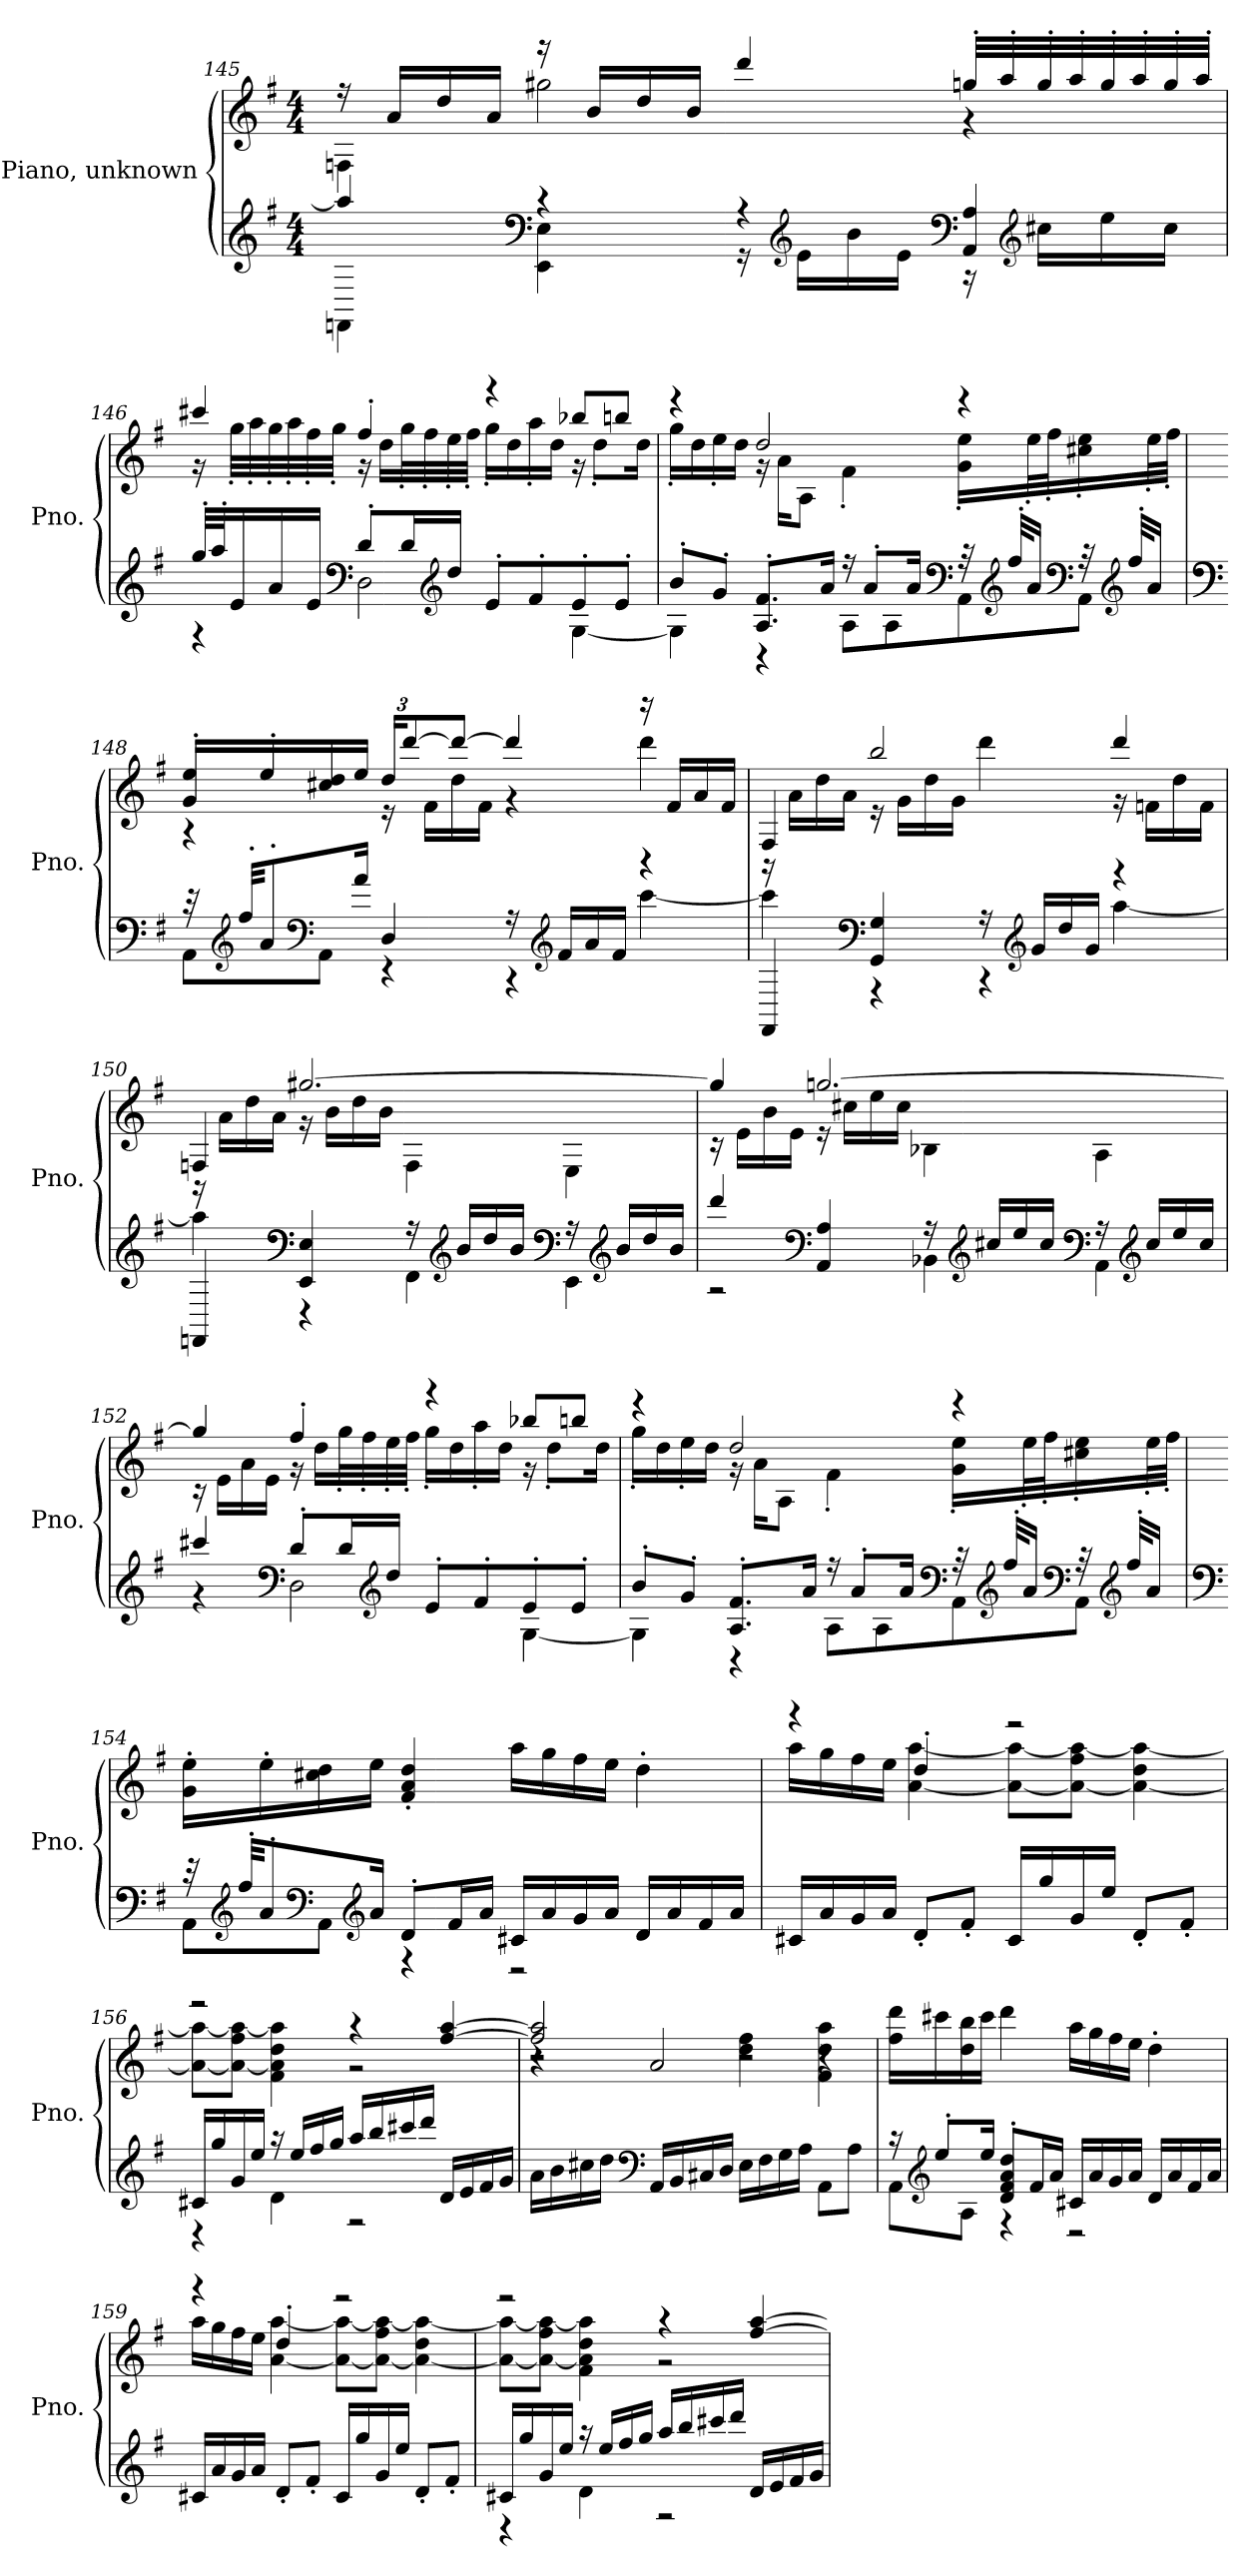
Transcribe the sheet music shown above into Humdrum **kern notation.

**kern	**kern
*part1	*part1
*staff2	*staff1
*I"Piano, unknown	*
*I'Pno.	*
!!LO:LB:g=z
*clefG2	*clefG2
*k[f#]	*k[f#]
*M4/4	*M4/4
=145	=145
*^	*^
4aa/]	4FFn\	16r	4Fn\
.	.	16a/LL	.
.	.	16dd/	.
.	.	16a/JJ	.
*clefF4	*	*	*
4r	4EE\ 4E\	16r	2gg#X\
.	.	16b/LL	.
.	.	16dd/	.
.	.	16b/JJ	.
4r	16r	4ddd/	.
*clefG2	*	*	*
.	16e\LL	.	.
.	16b\	.	.
.	16e\JJ	.	.
*clefF4	*	*	*
4AA/ 4A/	16r	32ggn'/LLL	4r
.	.	32aa'/	.
*clefG2	*	*	*
.	16cc#X\LL	32gg'/	.
.	.	32aa'/	.
.	16ee\	32gg'/	.
.	.	32aa'/	.
.	16cc#\JJ	32gg'/	.
.	.	32aa'/JJJ	.
!!LO:LB:g=z	!!
=146	=146	=146	=146
32gg'/LLL	4r	4ccc#X/	16r
32aa'/J	.	.	.
16e/	.	.	32gg'\LLL
.	.	.	32aa'\
16a/	.	.	32gg'\
.	.	.	32aa'\
16e/JJ	.	.	32ff#'\
.	.	.	32gg'\JJJ
*clefF4	*	*	*
8d'/L	2D\	4ff#'/	16r
.	.	.	16dd\LL
16d/L	.	.	32gg'\L
.	.	.	32ff#'\
*clefG2	*	*	*
16dd/JJ	.	.	32ee'\
.	.	.	32ff#'\JJJ
8e'/L	.	4r	16gg'\LL
.	.	.	16dd\
8f#'/	.	.	16aa'\
.	.	.	16dd\JJ
8e'/	[4G\	8bb-X/L	16r
.	.	.	8dd'\L
8e'/J	.	8bbn/J	.
.	.	.	16dd\Jk
!!LO:LB:g=z	!!
=147	=147	=147	=147
8b'/L	4G\]	4r	16gg'\LL
.	.	.	16dd\
8g'/J	.	.	16ee'\
.	.	.	16dd\JJ
8.A/' 8.f#/'L	4r	2dd/	16r
.	.	.	16a\KL
.	.	.	8A\J
16a/Jk	.	.	.
16r	8A\L	.	4f#'\
8a'/L	.	.	.
.	8A\	.	.
16a/Jk	.	.	.
*clefF4	*	*	*
32r	8AA\	4r	16g\' 16ee\'LL
*clefG2	*	*	*
32ff#'/KLL	.	.	.
16a/JJ	.	.	32ee'\L
.	.	.	32ff#'\J
*clefF4	*	*	*
32r	8AA\J	.	16cc#X\' 16ee\'
*clefG2	*	*	*
32ff#'/KLL	.	.	.
16a/JJ	.	.	32ee'\L
.	.	.	32ff#'\JJJ
!!LO:LB:g=z	!!
=148	=148	=148	=148
*clefF4	*	*	*
32r	8AA\L	16g/' 16ee/'LL	4r
*clefG2	*	*	*
32ff#'/KKL	.	.	.
8a'/	.	16ee'/	.
*clefF4	*	*	*
.	8AA\J	16cc#X/ 16dd/	.
16a/Jk	.	16ee/JJ	.
*	*	*Xbrackettup	*
4D/	4r	24dd/KL	16r
.	.	[12ddd/	.
.	.	.	16f#\LL
.	.	8ddd/J_	16dd\
.	.	.	16f#\JJ
16r	4r	4ddd/]	4r
*clefG2	*	*	*
16f#/LL	.	.	.
16a/	.	.	.
16f#/JJ	.	.	.
4r	[4ccc\	16r	4ddd\
.	.	16f#/LL	.
.	.	16a/	.
.	.	16f#/JJ	.
=149	=149	=149	=149
4FF#/	4ccc\]	4F#/	16r
.	.	.	16a\LL
.	.	.	16dd\
.	.	.	16a\JJ
*clefF4	*	*	*
4GG/ 4G/	4r	2bb/	16r
.	.	.	16g\LL
.	.	.	16dd\
.	.	.	16g\JJ
16r	4r	.	4ddd\
*clefG2	*	*	*
16g/LL	.	.	.
16dd/	.	.	.
16g/JJ	.	.	.
4r	[4aa\	4ddd/	16r
.	.	.	16fn\LL
.	.	.	16dd\
.	.	.	16f\JJ
!!LO:PB:g=z	!!
=150	=150	=150	=150
4FFn/	4aa\]	4Fn/	16r
.	.	.	16a\LL
.	.	.	16dd\
.	.	.	16a\JJ
*clefF4	*	*	*
4EE/ 4E/	4r	[2.gg#X/	16r
.	.	.	16b\LL
.	.	.	16dd\
.	.	.	16b\JJ
16r	4FF\	.	4F\
*clefG2	*	*	*
16b/LL	.	.	.
16dd/	.	.	.
16b/JJ	.	.	.
*clefF4	*	*	*
16r	4EE\	.	4E\
*clefG2	*	*	*
16b/LL	.	.	.
16dd/	.	.	.
16b/JJ	.	.	.
!!LO:LB:g=z	!!
=151	=151	=151	=151
4ddd/	2r	4gg#/]	16r
.	.	.	16e\LL
.	.	.	16b\
.	.	.	16e\JJ
*clefF4	*	*	*
4AA/ 4A/	.	[2.ggn/	16r
.	.	.	16cc#X\LL
.	.	.	16ee\
.	.	.	16cc#\JJ
16r	4BB-X\	.	4B-X\
*clefG2	*	*	*
16cc#X/LL	.	.	.
16ee/	.	.	.
16cc#/JJ	.	.	.
*clefF4	*	*	*
16r	4AA\	.	4A\
*clefG2	*	*	*
16cc#/LL	.	.	.
16ee/	.	.	.
16cc#/JJ	.	.	.
=152	=152	=152	=152
4ccc#X/	4r	4gg/]	16r
.	.	.	16e\LL
.	.	.	16a\
.	.	.	16e\JJ
*clefF4	*	*	*
8d'/L	2D\	4ff#'/	16r
.	.	.	16dd\LL
16d/L	.	.	32gg'\L
.	.	.	32ff#'\
*clefG2	*	*	*
16dd/JJ	.	.	32ee'\
.	.	.	32ff#'\JJJ
8e'/L	.	4r	16gg'\LL
.	.	.	16dd\
8f#'/	.	.	16aa'\
.	.	.	16dd\JJ
8e'/	[4G\	8bb-X/L	16r
.	.	.	8dd'\L
8e'/J	.	8bbn/J	.
.	.	.	16dd\Jk
!!LO:LB:g=z	!!
=153	=153	=153	=153
8b'/L	4G\]	4r	16gg'\LL
.	.	.	16dd\
8g'/J	.	.	16ee'\
.	.	.	16dd\JJ
8.A/' 8.f#/'L	4r	2dd/	16r
.	.	.	16a\KL
.	.	.	8A\J
16a/Jk	.	.	.
16r	8A\L	.	4f#'\
8a'/L	.	.	.
.	8A\	.	.
16a/Jk	.	.	.
*clefF4	*	*	*
32r	8AA\	4r	16g\' 16ee\'LL
*clefG2	*	*	*
32ff#'/KLL	.	.	.
16a/JJ	.	.	32ee'\L
.	.	.	32ff#'\J
*clefF4	*	*	*
32r	8AA\J	.	16cc#X\' 16ee\'
*clefG2	*	*	*
32ff#'/KLL	.	.	.
16a/JJ	.	.	32ee'\L
.	.	.	32ff#'\JJJ
*	*	*v	*v
!!LO:LB:g=z
=154	=154	=154
*clefF4	*	*
32r	8AA\L	16g\' 16ee\'LL
*clefG2	*	*
32ff#'/KKL	.	.
8a'/	.	16ee'\
*clefF4	*	*
.	8AA\J	16cc#X\ 16dd\
*clefG2	*	*
16a/Jk	.	16ee\JJ
8d'/L	4r	4f#/' 4a/' 4dd/'
16f#/L	.	.
16a/JJ	.	.
16c#X/LL	2r	16aa\LL
16a/	.	16gg\
16g/	.	16ff#\
16a/JJ	.	16ee\JJ
16d/LL	.	4dd'\
16a/	.	.
16f#/	.	.
16a/JJ	.	.
*v	*v	*
=155	=155
*	*^
16c#X/LL	4r	16aa\LL
16a/	.	16gg\
16g/	.	16ff#\
16a/JJ	.	16ee\JJ
8d'/L	4dd'/	[4a\ [4aa\
8f#'/J	.	.
16c#/LL	2r	8a\_ 8aa\_L
16gg/	.	.
16g/	.	8a\_ 8ff#\ 8aa\_J
16ee/JJ	.	.
8d'/L	.	4a\_ 4dd\ 4aa\_
8f#'/J	.	.
!!LO:LB:g=z	!!
=156	=156	=156
*^	*	*
16c#X/LL	4r	2r	8a\_ 8aa\_L
16gg/	.	.	.
16g/	.	.	8a\_ 8ff#\ 8aa\_J
16ee/JJ	.	.	.
16r	4d\	.	4f#\ 4a\] 4dd\ 4aa\]
16ee/LL	.	.	.
16ff#/	.	.	.
16gg/JJ	.	.	.
16aa/LL	2r	4r	2r
16bb/	.	.	.
16ccc#X/	.	.	.
16ddd/JJ	.	.	.
16d/LL	.	[4ff#/ [4aa/	.
16e/	.	.	.
16f#/	.	.	.
16g/JJ	.	.	.
*v	*v	*	*
=157	=157	=157
*	*	*^
16a\LL	2ff#/] 2aa/]	2r	4r
16b\	.	.	.
16cc#X\	.	.	.
16dd\JJ	.	.	.
*clefF4	*	*	*
16AA/LL	.	.	2a/
16BB/	.	.	.
16C#X/	.	.	.
16D/JJ	.	.	.
16E\LL	2r	4dd\ 4ff#\	.
16F#\	.	.	.
16G\	.	.	.
16A\JJ	.	.	.
8AA\L	.	4f#\ 4dd\ 4aa\	4r
8A\J	.	.	.
*	*v	*v	*v
!!LO:LB:g=z
=158	=158
*^	*
16r	8AA\L	16ff#\ 16ddd\LL
*clefG2	*	*
8ee'/L	.	16ccc#X\
.	8A\J	16dd\ 16bb\
16ee/Jk	.	16ccc#\JJ
8d/' 8f#/' 8a/' 8dd/'L	4r	4ddd\
16f#/L	.	.
16a/JJ	.	.
16c#X/LL	2r	16aa\LL
16a/	.	16gg\
16g/	.	16ff#\
16a/JJ	.	16ee\JJ
16d/LL	.	4dd'\
16a/	.	.
16f#/	.	.
16a/JJ	.	.
*v	*v	*
=159	=159
*	*^
16c#X/LL	4r	16aa\LL
16a/	.	16gg\
16g/	.	16ff#\
16a/JJ	.	16ee\JJ
8d'/L	4dd'/	[4a\ [4aa\
8f#'/J	.	.
16c#/LL	2r	8a\_ 8aa\_L
16gg/	.	.
16g/	.	8a\_ 8ff#\ 8aa\_J
16ee/JJ	.	.
8d'/L	.	4a\_ 4dd\ 4aa\_
8f#'/J	.	.
!!LO:PB:g=z	!!
=160	=160	=160
*^	*	*
16c#X/LL	4r	2r	8a\_ 8aa\_L
16gg/	.	.	.
16g/	.	.	8a\_ 8ff#\ 8aa\_J
16ee/JJ	.	.	.
16r	4d\	.	4f#\ 4a\] 4dd\ 4aa\]
16ee/LL	.	.	.
16ff#/	.	.	.
16gg/JJ	.	.	.
16aa/LL	2r	4r	2r
16bb/	.	.	.
16ccc#X/	.	.	.
16ddd/JJ	.	.	.
16d/LL	.	[4ff#/ [4aa/	.
16e/	.	.	.
16f#/	.	.	.
16g/JJ	.	.	.
*v	*v	*	*
*	*v	*v
=	=
*-	*-
